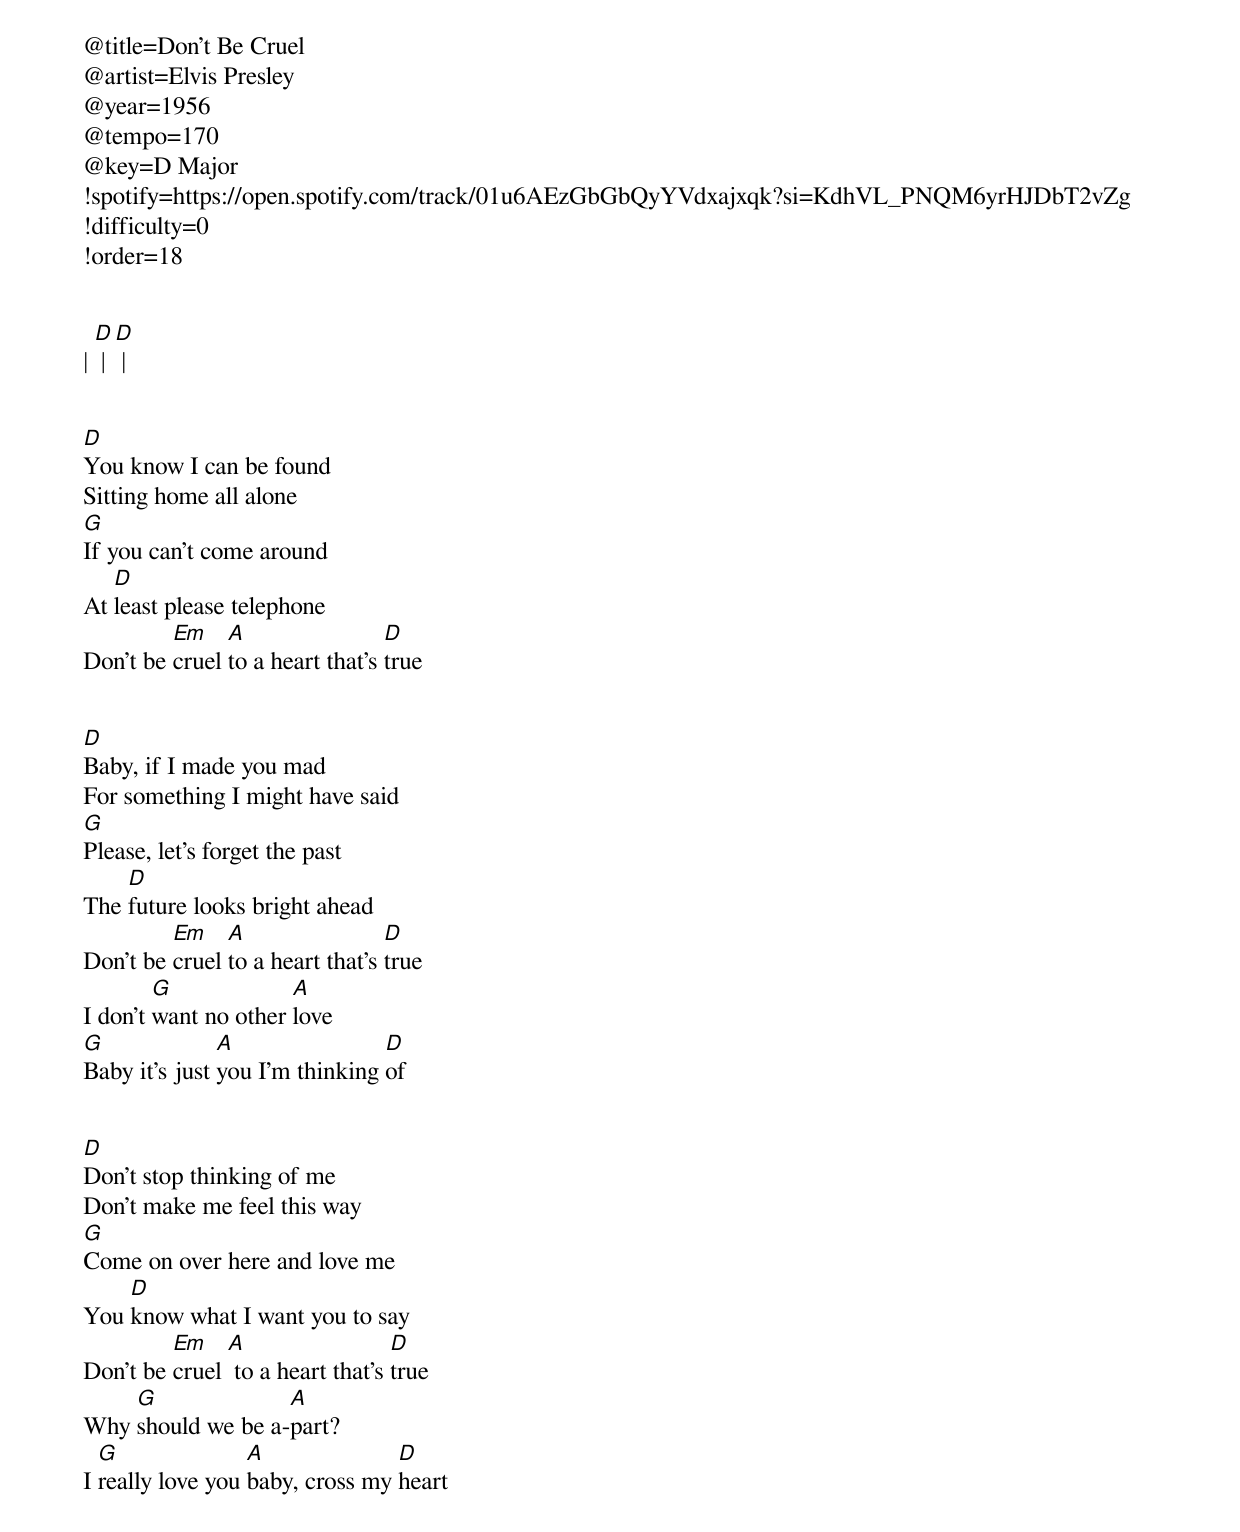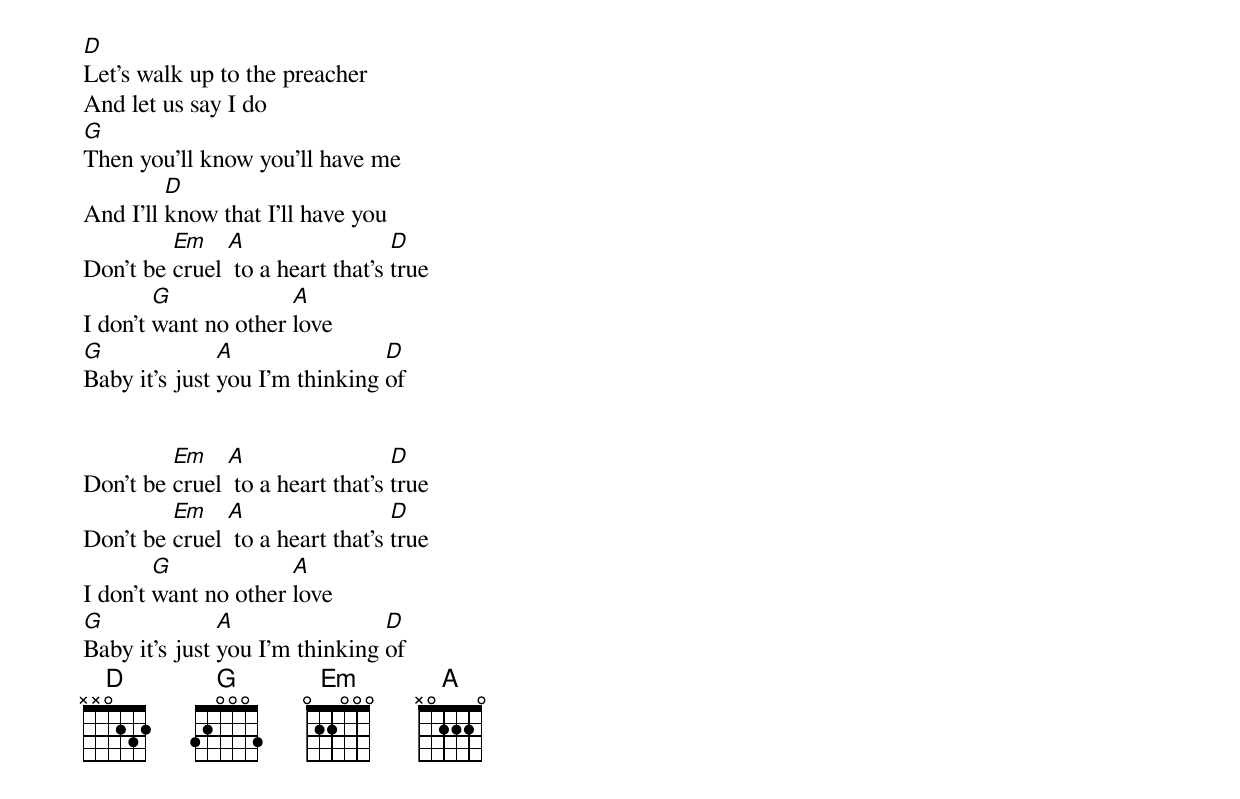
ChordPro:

@title=Don't Be Cruel
@artist=Elvis Presley
@year=1956
@tempo=170
@key=D Major
!spotify=https://open.spotify.com/track/01u6AEzGbGbQyYVdxajxqk?si=KdhVL_PNQM6yrHJDbT2vZg
!difficulty=0
!order=18


| [D] | [D] |


[D]You know I can be found
Sitting home all alone
[G]If you can't come around
At [D]least please telephone
Don't be [Em]cruel [A]to a heart that's [D]true


[D]Baby, if I made you mad
For something I might have said
[G]Please, let's forget the past
The [D]future looks bright ahead
Don't be [Em]cruel [A]to a heart that's [D]true
I don't [G]want no other [A]love
[G]Baby it's just [A]you I'm thinking [D]of


[D]Don't stop thinking of me
Don't make me feel this way
[G]Come on over here and love me
You [D]know what I want you to say
Don't be [Em]cruel [A] to a heart that's [D]true
Why [G]should we be a-[A]part?
I [G]really love you [A]baby, cross my [D]heart


[D]Let's walk up to the preacher
And let us say I do
[G]Then you'll know you'll have me
And I'll [D]know that I'll have you
Don't be [Em]cruel [A] to a heart that's [D]true
I don't [G]want no other [A]love
[G]Baby it's just [A]you I'm thinking [D]of


Don't be [Em]cruel [A] to a heart that's [D]true
Don't be [Em]cruel [A] to a heart that's [D]true
I don't [G]want no other [A]love
[G]Baby it's just [A]you I'm thinking [D]of
